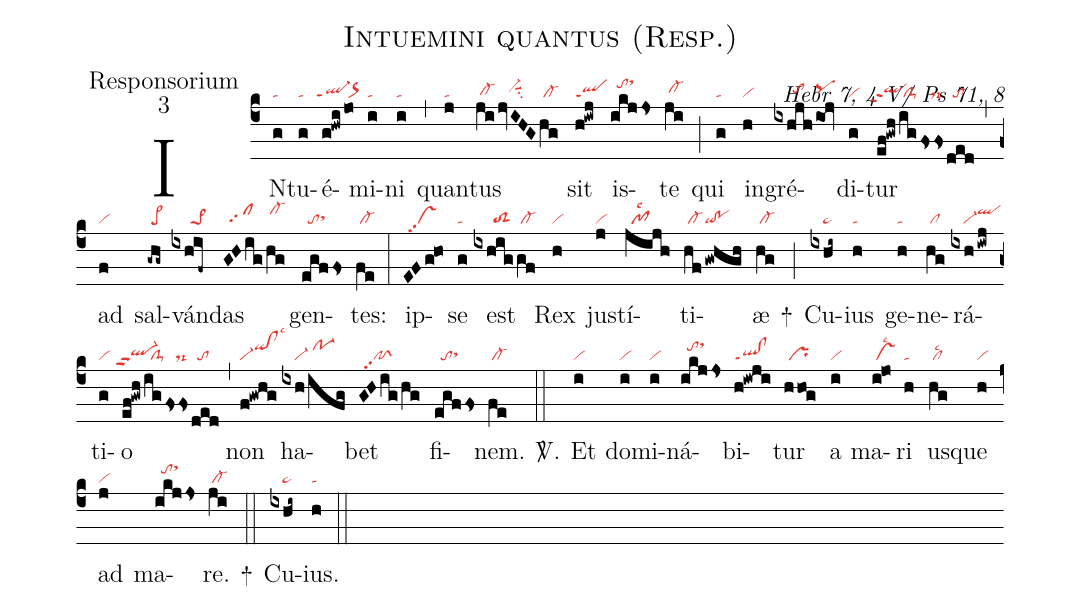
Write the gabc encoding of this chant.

name:Intuemini quantus (Resp.);
office-part:Responsorium;
mode:3;
commentary:Hebr 7, 4 V/ Ps 71, 8;
nabc-lines:1;
%%
(c4)
IN(g|ta)tu(g|ta)é(g!hwi|``ql-ppt1|/jo|/or>)mi(i|ta)ni(i|ta) (,)
quan(j|ta)tus(ji|/cl-hg|/jvIHG|///vi-hhsuu1su2|hg|/cl-) sit(h!iwj|qlppt1) is(ikjjs|//tohjsthl)te(ji|/cl-hh) (;)
qui(g|ta) in(h|vi)gré(ixhjh|//////tohh|iOj|pqhh)di(g|vi)tur(ef!gwh|``qlhhppt2|/ig|/clS-|fss|///ds-|ded|//to) (,)
ad(f|vi) sal(-ghg~|/pe>)ván(ixhif~|//////pe>1)das(GHig|//sfhg|/hg|/cl-hj) gen(egffs|//tosthh)tes:(fe|/cl-) (:)
ip(EFg!ho|//vspp2)se(g|ta) est(ixhig|//////toS2|gf|/cl-) Rex(h|vi) jus(j|vi)tí(jijh|//pf1lsc2)ti(hf|/cl-|!gwhgh|qi!po)æ(hg|/cl-) +(;)
Cu(ixhi~|////pe~)ius(h|ta) ge(h|ta)ne(hg|/cl)rá(ixh|////vi-|!iwj|qlhj)ti(g|vi)o(ef!gwh|``ql-hhppu2|/ig|//clS-|fss|///ds-|ded|//to) (,)
non(f!gwhg|vi-qihj!clhjlsc3) ha(ixh/ifg|////vi-/po-1hj)bet(GHig/hg|//pfSpp2) fi(egffs|//tosthh)nem.(fe|/cl-) <sp>V/</sp>.(::)
Et(i|vi) do(i|vi)mi(i|vi)ná(ikjjs|//tohjsthl)bi(h!iwji|ql!clppt1)tur(hhog|/pr) a(i|vi) ma(i!jo|/vslsc2)ri(h|ta) us(hg|/cllsc2)que(h|vi) ad(j|vi) ma(ikjjs|//tohjsthl)re.(ji|/cl-) +(::)
Cu(ixhi~|////pe~)ius.(h|ta) (::)
